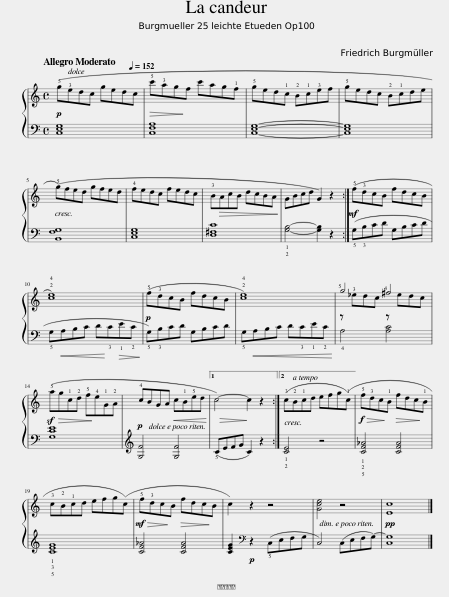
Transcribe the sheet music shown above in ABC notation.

X:1
%%score { ( 1 3 ) | 2 }
L:1/8
Q:1/4=152
M:4/4
I:linebreak $
K:C
V:1 treble
V:3 treble
V:2 bass
V:1
!p! (!5!g!3!edc gedc |!>(! !5!c'!3!ag!>)!f c'ag!1!f | !5!ged!1!c !2!B!1!c!3!ef | !5!gedc !2!B!1!cde |$ (!5!g)fed gfed | %5
 !4!fedc fedc | !3!B!>(!AcB dcBA!>)! | GBcd G2) z2 :|!mf! (!5!f!3!dcB fdcB |$ !42![ce]8) | %10
!p! (!5!f!3!dcB fdcB | !42![ce]8) | !5!g4 !4!^f4 |$ (!5!a!>(!g!1!c!2!d !5!f!>)!!4!e!1!G!2!A |!p! !4!cBGA!<(! c!1!B!5!ed!<)! |1 %15
 c4-)!>(! c2!>)! z2 :|2 (!3!c!2!B!1!cd efg(!1!c) ||!f!!>(! !5!f!3!dc!>)!!1!B!>(! fdc!>)!!1!B |$ !3!c!2!B!1!cd efg(c) |!mf!!>(! !5!f!3!dc!>)!B!>(! fdc!>)!B | %20
 c2) z2 z4 | [Gce]4 z4 |!pp! [Ec]8 |] %23
V:2
 [C,E,G,]8 | [C,F,A,]8 | [C,E,G,]8- | [C,E,G,]8 |$ [B,,F,G,]8 | %5
 [C,E,G,]8 | [D,^F,C]8 | !12![G,B,]4- [G,B,]2 z2 :| (!5!G,!3!B,CD G,B,CD |$ !5!G,!<(!A,B,C D!<)!!3!C!>(!!1!E!2!C!>)! | %10
 !5!G,)!3!B,CD G,B,CD | !5!G,!<(!A,B,C D!3!C!1!E!2!C!<)! | !4!A,4 [A,C]4 |$ [G,CE]8 | [G,F]4 [G,F]4 |1 %15
 (!5!CEFG C2) z2 :|2 !12![CE]4 z4 || !125![CF_A]4 [CFA]4 |$ !135![CEG]8 | [CF_A]4 [CFA]4 | %20
 [CEG]2[K:bass]!p! z2 (!5!C,E,F,G, | C,4) (C,E,F,G,-) | [C,G,]8 |] %23
V:3
 x8 | x8 | x8 | x8 |$ x8 | %5
 x8 | x8 | x8 :| x8 |$ x8 | %10
 x8 | x8 | z !3!_edc z edc |$ x8 | x8 |1 %15
 x8 :|2 x8 || x8 |$ x8 | x8 | %20
 x8 | x8 | x8 |] %23
